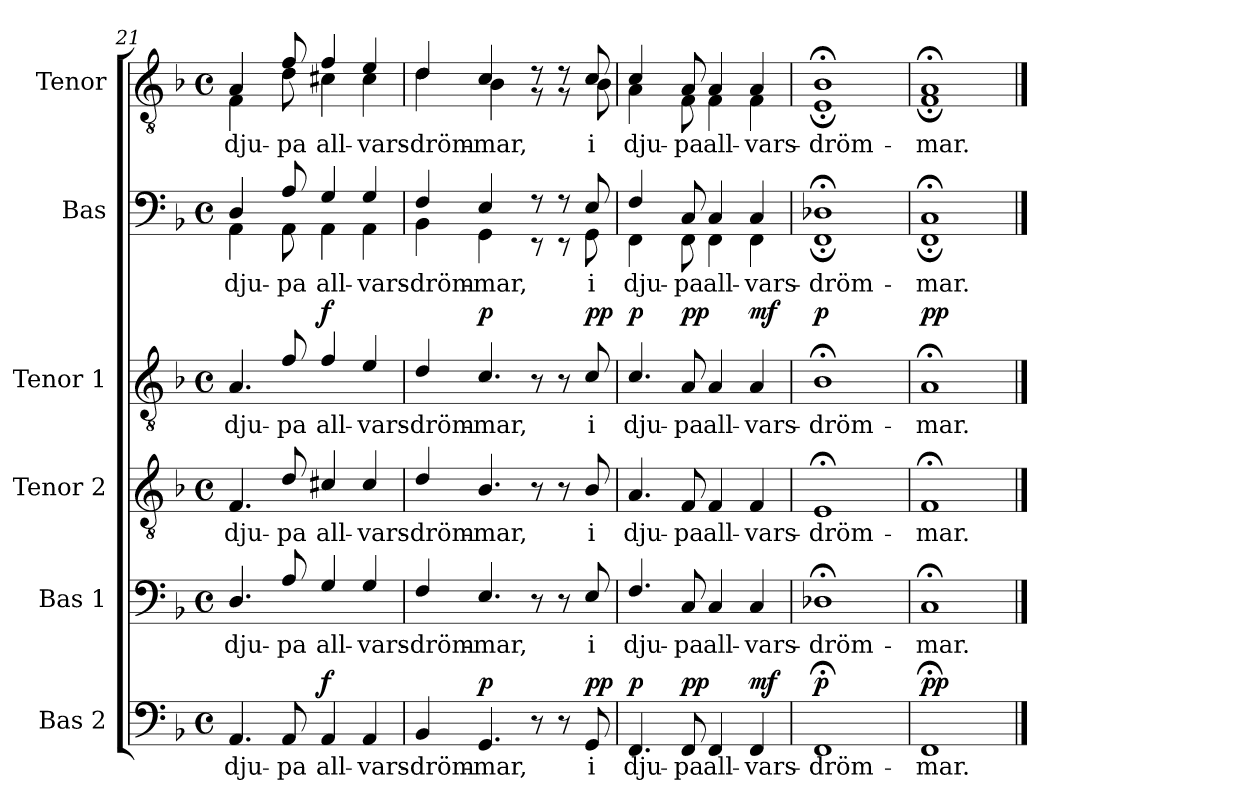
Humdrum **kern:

**kern	**text	**dynam	**kern	**text	**kern	**text	**kern	**text	**dynam	**kern	**text	**kern	**text
*part6	*part6	*part6	*part5	*part5	*part4	*part4	*part3	*part3	*part3	*part2	*part2	*part1	*part1
*staff6	*staff6	*staff6	*staff5	*staff5	*staff4	*staff4	*staff3	*staff3	*staff3	*staff2	*staff2	*staff1	*staff1
*I"Bas 2	*	*	*I"Bas 1	*	*I"Tenor 2	*	*I"Tenor 1	*	*	*I"Bas	*	*I"Tenor	*
*I'B2	*	*	*I'B1	*	*I'T2	*	*I'T1	*	*	*I'B.	*	*I'T.	*
!!LO:LB:g=z
*clefF4	*	*	*clefF4	*	*clefGv2	*	*clefGv2	*	*	*clefF4	*	*clefGv2	*
*k[b-]	*	*	*k[b-]	*	*k[b-]	*	*k[b-]	*	*	*k[b-]	*	*k[b-]	*
*M4/4	*	*	*M4/4	*	*M4/4	*	*M4/4	*	*	*M4/4	*	*M4/4	*
*met(c)	*	*	*met(c)	*	*met(c)	*	*met(c)	*	*	*met(c)	*	*met(c)	*
=21	=21	=21	=21	=21	=21	=21	=21	=21	=21	=21	=21	=21	=21
*	*	*	*	*	*	*	*	*	*	*^	*	*^	*
!	!LO:LY:b	!	!	!LO:LY:b	!	!LO:LY:b	!	!LO:LY:b	!	!LO:N:vis=4	!LO:N:vis=4	!	!LO:N:vis=4	!LO:N:vis=4	!
4.AA/	dju-	.	4.D/	dju-	4.F/	dju-	4.A/	dju-	.	4.D	4.AA	dju-	4.A	4.F	dju-
!	!LO:LY:b	!	!	!LO:LY:b	!	!LO:LY:b	!	!LO:LY:b	!	!	!	!	!	!	!
8AA/	-pa	.	8A/	-pa	8d/	-pa	8f/	-pa	.	8A	8AA	-pa	8f	8d	-pa
!	!LO:LY:b	!LO:DY:b	!	!LO:LY:b	!	!LO:LY:b	!	!LO:LY:b	!LO:DY:b	!	!	!	!	!	!
4AA/	all-	f	4G/	all-	4c#X/	all-	4f/	all-	f	4G	4AA	all-	4f	4c#X	all-
!	!LO:LY:b	!	!	!LO:LY:b	!	!LO:LY:b	!	!LO:LY:b	!	!	!	!	!	!	!
4AA/	-vars-	.	4G/	-vars-	4c#/	-vars-	4e/	-vars-	.	4G	4AA	-vars-	4e	4c#	-vars-
=22	=22	=22	=22	=22	=22	=22	=22	=22	=22	=22	=22	=22	=22	=22	=22
!	!LO:LY:b	!	!	!LO:LY:b	!	!LO:LY:b	!	!LO:LY:b	!	!	!	!	!	!	!
4BB-/	-dröm-	.	4F/	-dröm-	4d/	-dröm-	4d/	-dröm-	.	4F	4BB-	-dröm-	4d	4d	-dröm-
!	!LO:LY:b	!LO:DY:b	!	!LO:LY:b	!	!LO:LY:b	!	!LO:LY:b	!LO:DY:b	!LO:N:vis=4	!LO:N:vis=4	!	!LO:N:vis=4	!LO:N:vis=4	!
4.GG/	-mar,	p	4.E/	-mar,	4.B-/	-mar,	4.c/	-mar,	p	4.E	4.GG	-mar,	4.c	4.B-	-mar,
8r	.	.	8r	.	8r	.	8r	.	.	8r	8r	.	8r	8r	.
8r	.	.	8r	.	8r	.	8r	.	.	8r	8r	.	8r	8r	.
!	!LO:LY:b	!LO:DY:b	!	!LO:LY:b	!	!LO:LY:b	!	!LO:LY:b	!LO:DY:b	!	!	!	!	!	!
8GG/	i	pp	8E/	i	8B-/	i	8c/	i	pp	8E	8GG	i	8c	8B-	i
=23	=23	=23	=23	=23	=23	=23	=23	=23	=23	=23	=23	=23	=23	=23	=23
!	!LO:LY:b	!LO:DY:b	!	!LO:LY:b	!	!LO:LY:b	!	!LO:LY:b	!LO:DY:b	!LO:N:vis=4	!LO:N:vis=4	!	!LO:N:vis=4	!LO:N:vis=4	!
4.FF/	dju-	p	4.F/	dju-	4.A/	dju-	4.c/	dju-	p	4.F	4.FF	dju-	4.c	4.A	dju-
!	!LO:LY:b	!LO:DY:b	!	!LO:LY:b	!	!LO:LY:b	!	!LO:LY:b	!LO:DY:b	!	!	!	!	!	!
8FF/	-pa	pp	8C/	-pa	8F/	-pa	8A/	-pa	pp	8C	8FF	-pa	8A	8F	-pa
!	!LO:LY:b	!	!	!LO:LY:b	!	!LO:LY:b	!	!LO:LY:b	!	!	!	!	!	!	!
4FF/	all-	.	4C/	all-	4F/	all-	4A/	all-	.	4C	4FF	all-	4A	4F	all-
!	!LO:LY:b	!LO:DY:b	!	!LO:LY:b	!	!LO:LY:b	!	!LO:LY:b	!LO:DY:b	!	!	!	!	!	!
4FF/	-vars-	mf	4C/	-vars-	4F/	-vars-	4A/	-vars-	mf	4C	4FF	-vars-	4A	4F	-vars-
=24	=24	=24	=24	=24	=24	=24	=24	=24	=24	=24	=24	=24	=24	=24	=24
!	!LO:LY:b	!LO:DY:b	!	!LO:LY:b	!	!LO:LY:b	!	!LO:LY:b	!LO:DY:b	!	!	!	!	!	!
1FF;<	-dröm-	p	1D-X;<	-dröm-	1E;<	-dröm-	1B-;<	-dröm-	p	1D-X;<	1FF;<	-dröm-	1B-;<	1E;<	-dröm-
=25	=25	=25	=25	=25	=25	=25	=25	=25	=25	=25	=25	=25	=25	=25	=25
!	!LO:LY:b	!LO:DY:b	!	!LO:LY:b	!	!LO:LY:b	!	!LO:LY:b	!LO:DY:b	!	!	!	!	!	!
1FF;<	-mar.	pp	1C;<	-mar.	1F;<	-mar.	1A;<	-mar.	pp	1C;<	1FF;<	-mar.	1A;<	1F;<	-mar.
*	*	*	*	*	*	*	*	*	*	*v	*v	*	*	*	*
*	*	*	*	*	*	*	*	*	*	*	*	*v	*v	*
==	==	==	==	==	==	==	==	==	==	==	==	==	==
*-	*-	*-	*-	*-	*-	*-	*-	*-	*-	*-	*-	*-	*-
